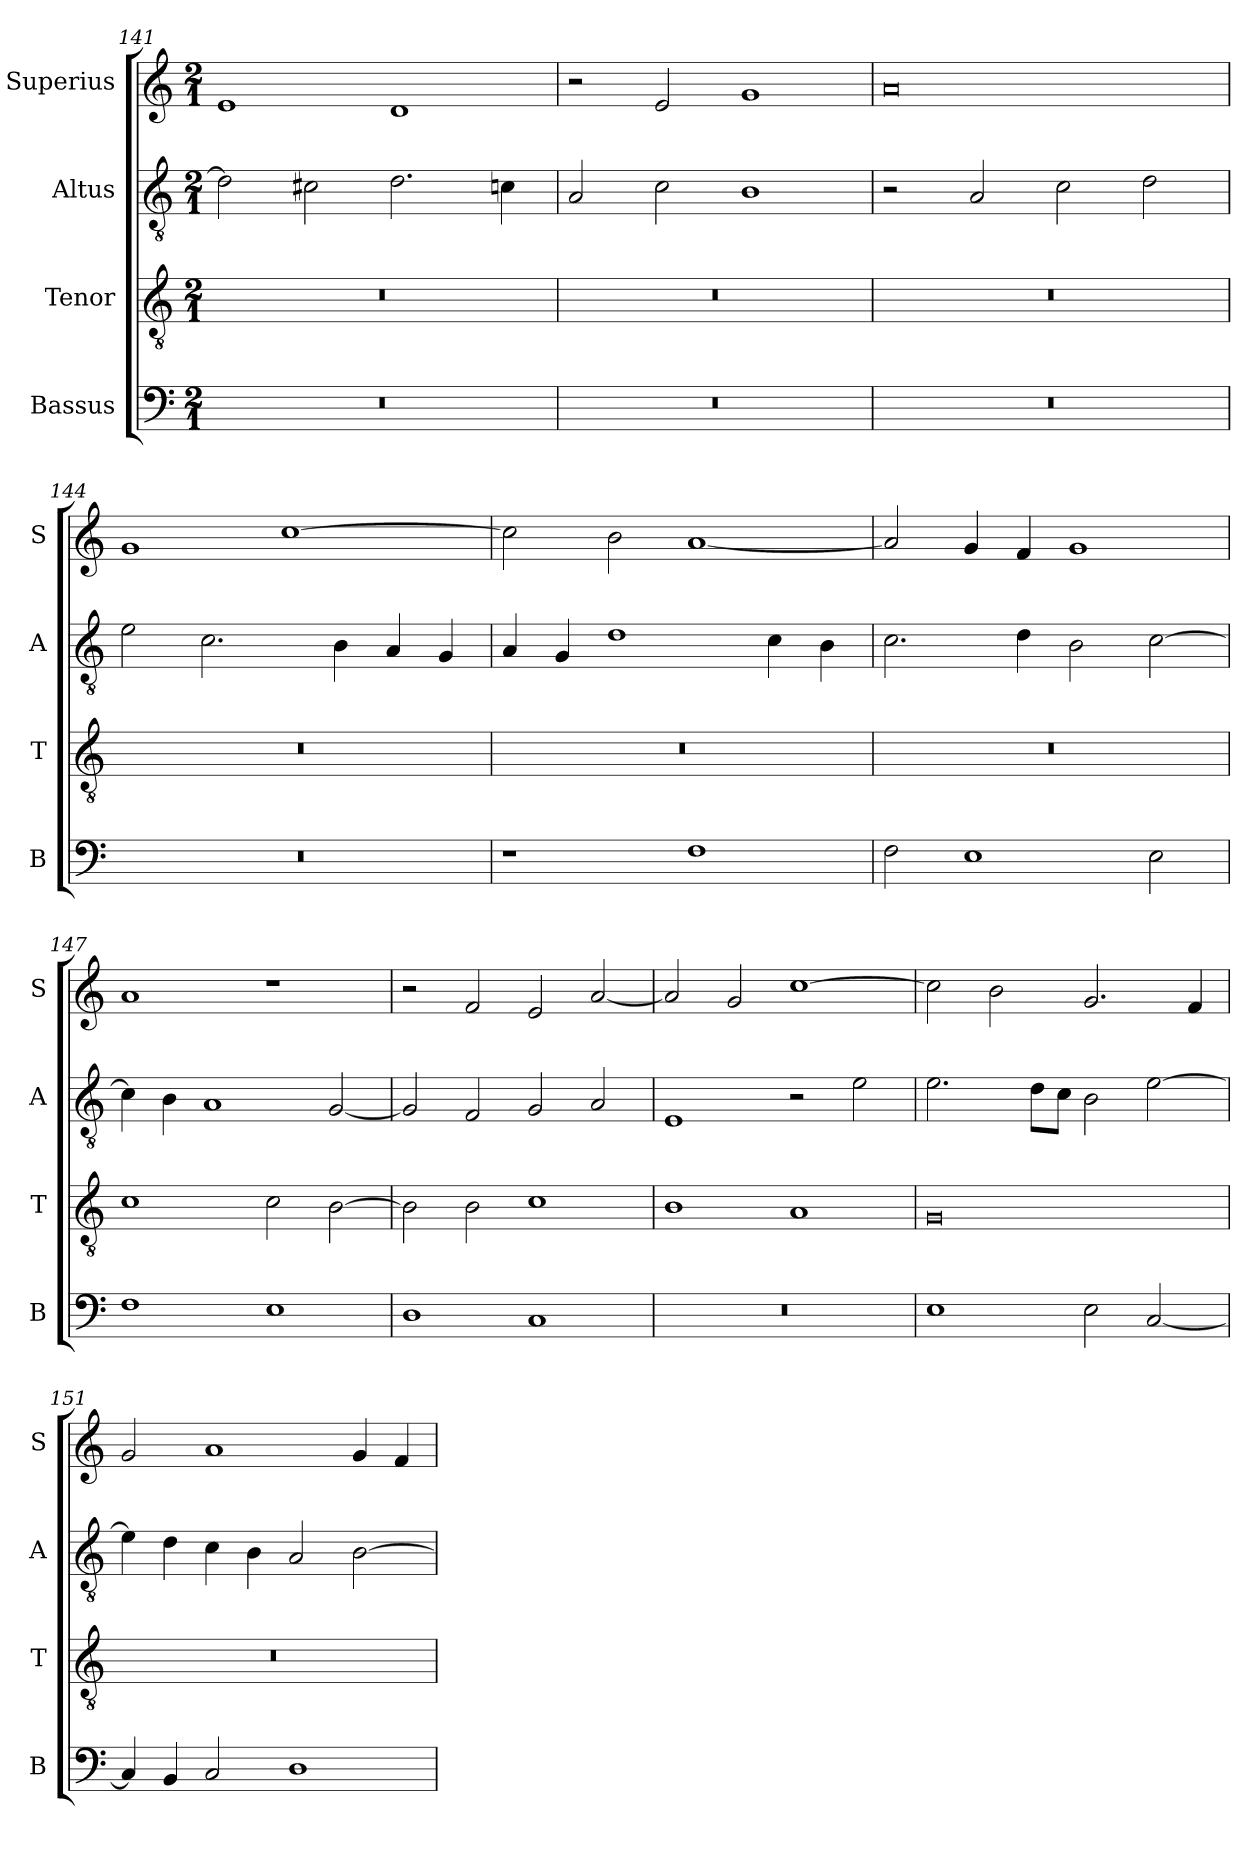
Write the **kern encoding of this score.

**kern	**kern	**kern	**kern
*part4	*part3	*part2	*part1
*staff4	*staff3	*staff2	*staff1
*I"Bassus	*I"Tenor	*I"Altus	*I"Superius
*I'B	*I'T	*I'A	*I'S
*clefF4	*clefGv2	*clefGv2	*clefG2
*k[]	*k[]	*k[]	*k[]
*C:	*C:	*C:	*C:
*M2/1	*M2/1	*M2/1	*M2/1
=141	=141	=141	=141
0r	0r	2d]	1e
.	.	2c#X	.
.	.	2.d	1d
.	.	4cn	.
=142	=142	=142	=142
0r	0r	2A	2r
.	.	2c	2e
.	.	1B	1g
=143	=143	=143	=143
0r	0r	2r	0a
.	.	2A	.
.	.	2c	.
.	.	2d	.
=144	=144	=144	=144
0r	0r	2e	1g
.	.	2.c	.
.	.	.	[1cc
.	.	4B	.
.	.	4A	.
.	.	4G	.
=145	=145	=145	=145
1r	0r	4A	2cc]
.	.	4G	.
.	.	1d	2b
1F	.	.	[1a
.	.	4c	.
.	.	4B	.
=146	=146	=146	=146
2F	0r	2.c	2a]
1E	.	.	4g
.	.	4d	4f
.	.	2B	1g
2E	.	[2c	.
=147	=147	=147	=147
1F	1c	4c]	1a
.	.	4B	.
.	.	1A	.
1E	2c	.	1r
.	[2B	[2G	.
=148	=148	=148	=148
1D	2B]	2G]	2r
.	2B	2F	2f
1C	1c	2G	2e
.	.	2A	[2a
=149	=149	=149	=149
0r	1B	1E	2a]
.	.	.	2g
.	1A	2r	[1cc
.	.	2e	.
=150	=150	=150	=150
1E	0G	2.e	2cc]
.	.	.	2b
.	.	8dL	.
.	.	8cJ	.
2E	.	2B	2.g
[2C	.	[2e	.
.	.	.	4f
=151	=151	=151	=151
4C]	0r	4e]	2g
4BB	.	4d	.
2C	.	4c	1a
.	.	4B	.
1D	.	2A	.
.	.	[2B	4g
.	.	.	4f
=	=	=	=
*-	*-	*-	*-
